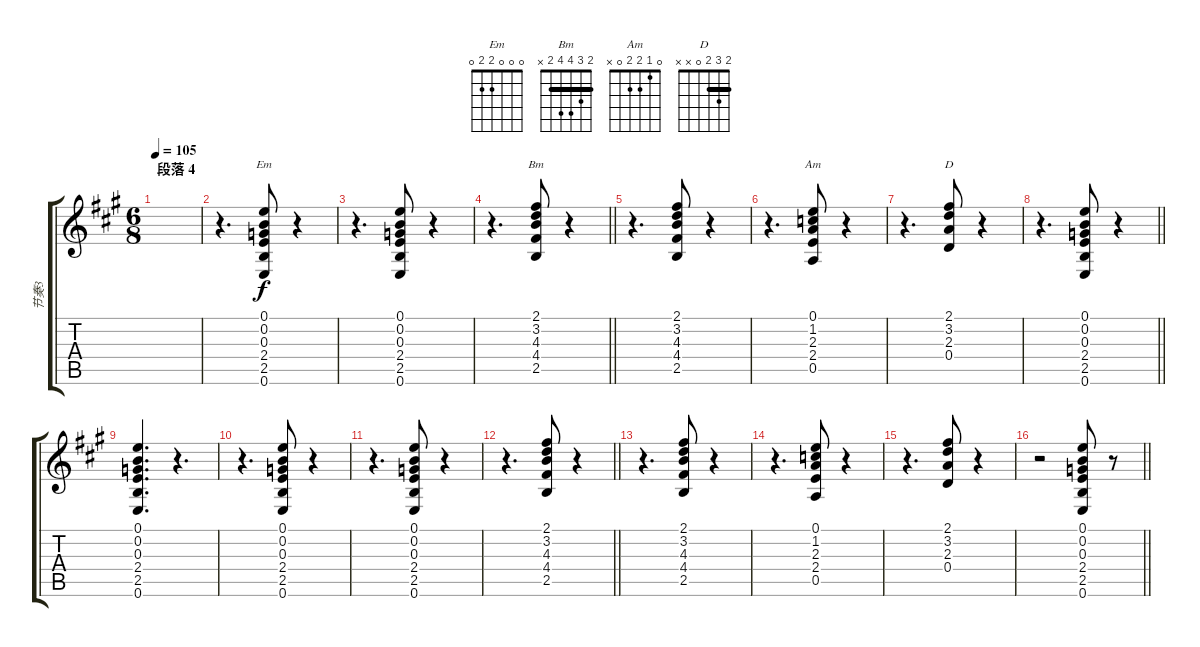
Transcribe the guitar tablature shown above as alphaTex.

\track ("节奏3" "节奏3") {instrument distortionguitar}
\staff {score tabs}
\tuning (E4 B3 G3 D3 A2 E2) {hide}
\chord ("Em" 0 0 0 2 2 0)
\chord ("Bm" 2 3 4 4 2 x) {barre 2}
\chord ("Am" 0 1 2 2 0 x)
\chord ("D" 2 3 2 0 x x) {barre 2}
\ts (6 8)
\section ("" "段落 4")
\tempo 105
\clef g2
\ks a
|
r.4{d} (0.1 0.2 0.3 2.4 2.5 0.6).8{ch "Em"} r.4 |
r.4{d} (0.1 0.2 0.3 2.4 2.5 0.6).8 r.4 |
\barLineRight lightlight
r.4{d} (2.1 3.2 4.3 4.4 2.5).8{ch "Bm"} r.4 |
r.4{d} (2.1 3.2 4.3 4.4 2.5).8 r.4 |
r.4{d} (0.1 1.2 2.3 2.4 0.5).8{ch "Am"} r.4 |
r.4{d} (2.1 3.2 2.3 0.4).8{ch "D"} r.4 |
\barLineRight lightlight
r.4{d} (0.1 0.2 0.3 2.4 2.5 0.6).8 r.4 |
(0.1 0.2 0.3 2.4 2.5 0.6).4{d} r.4{d} |
r.4{d} (0.1 0.2 0.3 2.4 2.5 0.6).8 r.4 |
r.4{d} (0.1 0.2 0.3 2.4 2.5 0.6).8 r.4 |
\barLineRight lightlight
r.4{d} (2.1 3.2 4.3 4.4 2.5).8 r.4 |
r.4{d} (2.1 3.2 4.3 4.4 2.5).8 r.4 |
r.4{d} (0.1 1.2 2.3 2.4 0.5).8 r.4 |
r.4{d} (2.1 3.2 2.3 0.4).8 r.4 |
\barLineRight lightlight
r.2 (0.1 0.2 0.3 2.4 2.5 0.6).8 r.8
